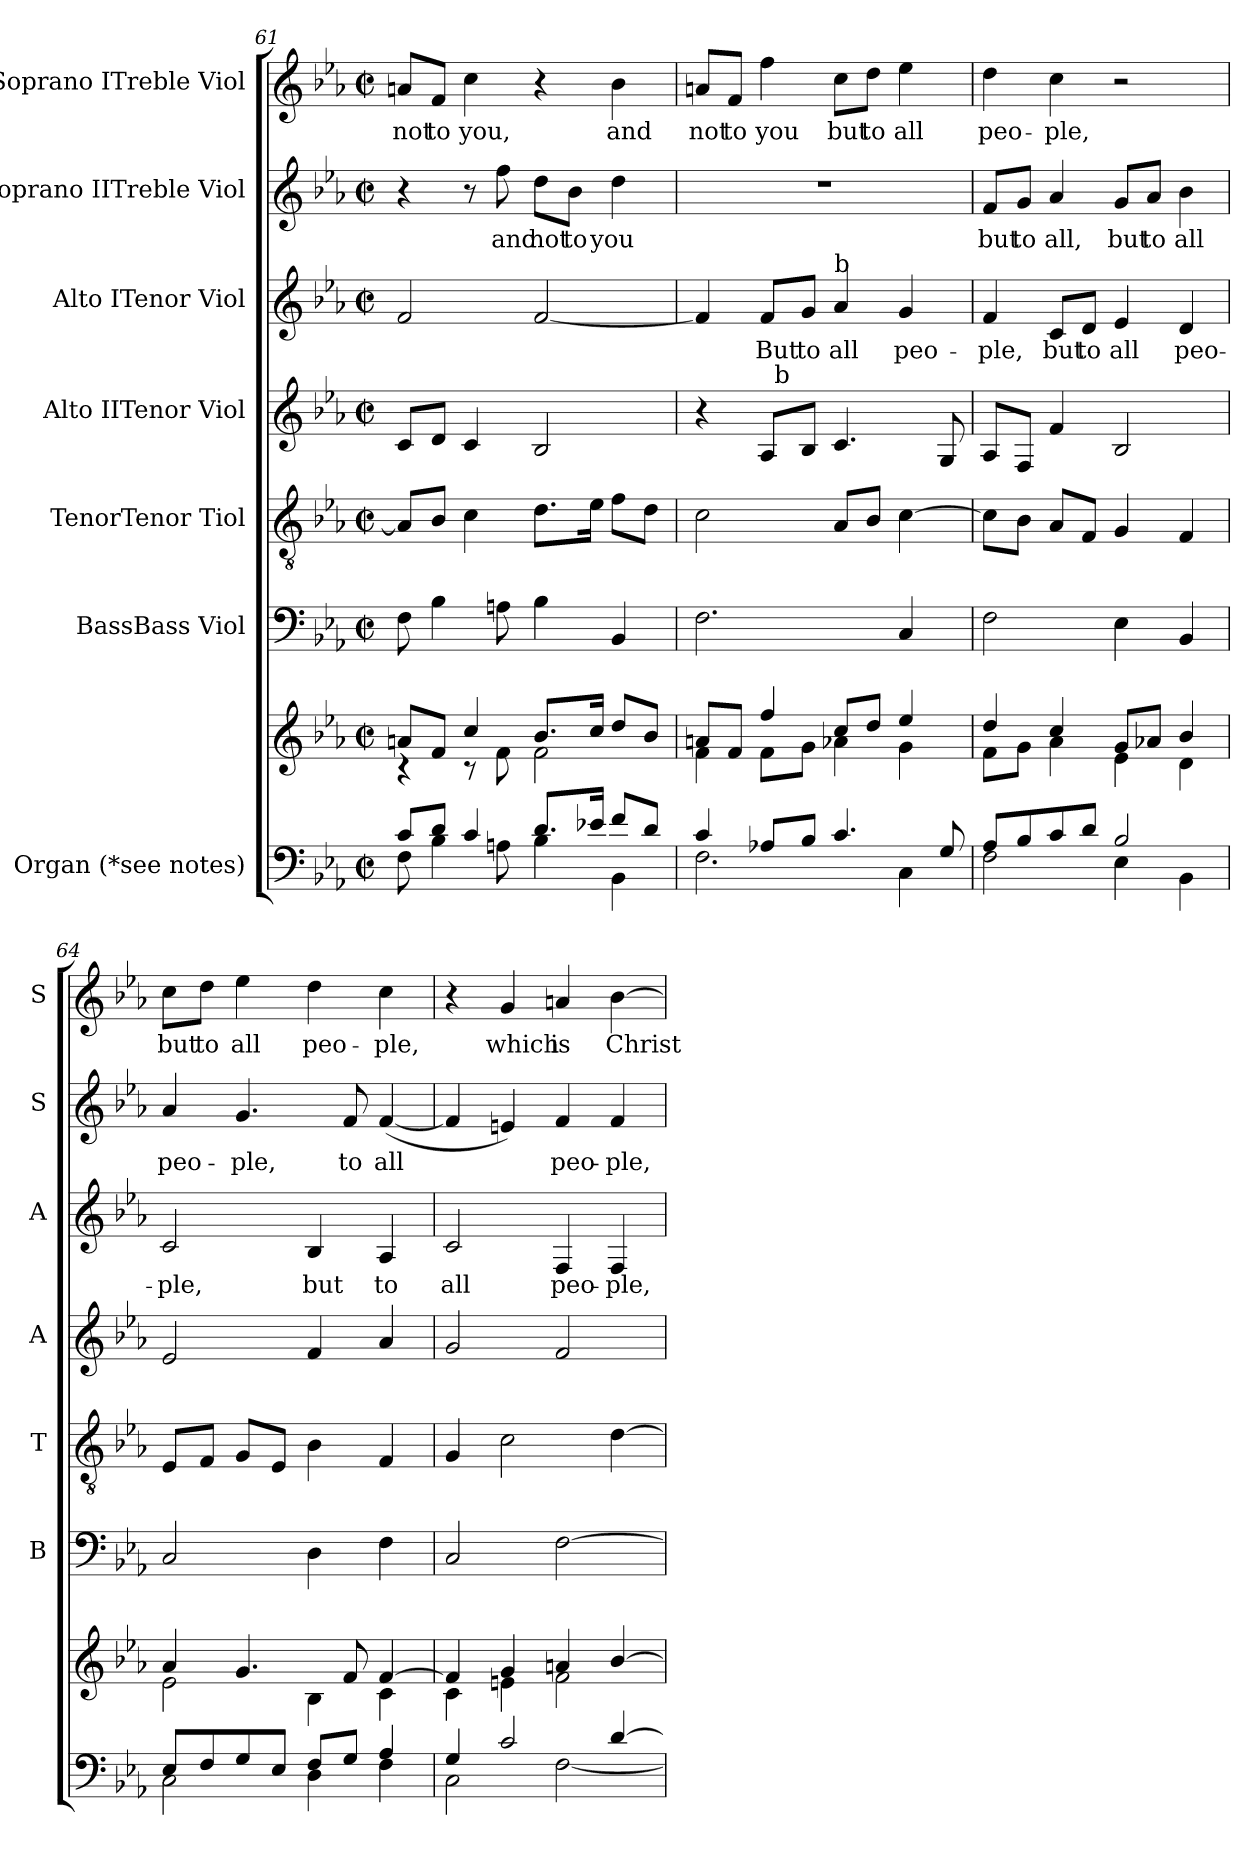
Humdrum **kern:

**kern	**kern	**kern	**kern	**kern	**kern	**text	**kern	**text	**kern	**text
*part7	*part7	*part6	*part5	*part4	*part3	*part3	*part2	*part2	*part1	*part1
*staff8	*staff7	*staff6	*staff5	*staff4	*staff3	*staff3	*staff2	*staff2	*staff1	*staff1
*I"Organ (*see notes)	*	*I"BassBass Viol	*I"TenorTenor Tiol	*I"Alto IITenor Viol	*I"Alto ITenor Viol	*	*I"Soprano IITreble Viol	*	*I"Soprano ITreble Viol	*
*	*	*I'B	*I'T	*I'A	*I'A	*	*I'S	*	*I'S	*
!!LO:PB:g=z
*clefF4	*clefG2	*clefF4	*clefGv2	*clefG2	*clefG2	*	*clefG2	*	*clefG2	*
*	*	*	*ITrd7c12	*	*	*	*	*	*	*
*k[b-e-a-]	*k[b-e-a-]	*k[b-e-a-]	*k[b-e-a-]	*k[b-e-a-]	*k[b-e-a-]	*	*k[b-e-a-]	*	*k[b-e-a-]	*
*E-:	*E-:	*E-:	*E-:	*E-:	*E-:	*	*E-:	*	*E-:	*
*M2/2	*M2/2	*M2/2	*M2/2	*M2/2	*M2/2	*	*M2/2	*	*M2/2	*
*met(c|)	*met(c|)	*met(c|)	*met(c|)	*met(c|)	*met(c|)	*	*met(c|)	*	*met(c|)	*
=61	=61	=61	=61	=61	=61	=61	=61	=61	=61	=61
*^	*^	*	*	*	*	*	*	*	*	*
!	!	!	!	!	!	!	!	!	!	!	!	!LO:LY:b
8c/L	8F\	8an/L	4rc	8F\	8AA/L]	8c/L	2f/	.	4r	.	8an/L	not
!	!	!	!	!	!	!	!	!	!	!	!	!LO:LY:b
8d/J	4B-\	8f/J	.	4B-\	8BB-/J	8d/J	.	.	.	.	8f/J	to
!	!	!	!	!	!	!	!	!	!	!	!	!LO:LY:b
4c/	.	4cc/	8rc	.	4C\	4c/	.	.	8r	.	4cc\	you,
!	!	!	!	!	!	!	!	!	!	!LO:LY:b	!	!
.	8An\	.	8f\	8An\	.	.	.	.	8ff\	and	.	.
!	!	!	!	!	!	!	!	!	!	!LO:LY:b	!	!
8.d/L	4B-\	8.b-/L	2f\	4B-\	8.D\L	2B-/	[<2f/	.	8dd\L	not	4r	.
!	!	!	!	!	!	!	!	!	!	!LO:LY:b	!	!
.	.	.	.	.	.	.	.	.	8b-\J	to	.	.
16e-X/Jk	.	16cc/Jk	.	.	16E-\Jk	.	.	.	.	.	.	.
!	!	!	!	!	!	!	!	!	!	!LO:LY:b	!	!LO:LY:b
8f/L	4BB-\	8dd/L	.	4BB-/	8F\L	.	.	.	4dd\	you	4b-\	and
8d/J	.	8b-/J	.	.	8D\J	.	.	.	.	.	.	.
=62	=62	=62	=62	=62	=62	=62	=62	=62	=62	=62	=62	=62
!	!	!	!	!	!	!	!	!	!	!	!	!LO:LY:b
*	*	*	*	*	*	*^	*	*	*	*	*	*
4c/	2.F\	8an/L	4f\	2.F\	2C\	4r	4ryy	4f/]	.	1r	.	8an/L	not
!	!	!	!	!	!	!	!	!	!	!	!	!	!LO:LY:b
.	.	8f/J	.	.	.	.	.	.	.	.	.	8f/J	to
!	!	!	!	!	!	!	!	!	!LO:LY:b	!	!	!	!LO:LY:b
8A-X/L	.	4ff/	8f\L	.	.	8A-/L	32ryy	8f/L	But	.	.	4ff\	you
!	!	!	!	!	!	!	!LO:TX:a:t=b	!	!	!	!	!	!
.	.	.	.	.	.	.	2ryy	.	.	.	.	.	.
!	!	!	!	!	!	!	!	!	!LO:LY:b	!	!	!	!
8B-/J	.	.	8g\J	.	.	8B-/J	.	8g/J	to	.	.	.	.
!	!	!	!	!	!	!	!	!LO:TX:a:t=b	!	!	!	!	!
!	!	!	!	!	!	!	!	!	!LO:LY:b	!	!	!	!LO:LY:b
4.c/	.	8cc/L	4a-X\	.	8AA-/L	4.c/	.	4a-/	all	.	.	8cc\L	but
!	!	!	!	!	!	!	!	!	!	!	!	!	!LO:LY:b
.	.	8dd/J	.	.	8BB-/J	.	.	.	.	.	.	8dd\J	to
!	!	!	!	!	!	!	!	!	!LO:LY:b	!	!	!	!LO:LY:b
.	4C\	4ee-/	4g\	4C/	[>4C\	.	.	4g/	peo-	.	.	4ee-\	all
.	.	.	.	.	.	.	8..ryy	.	.	.	.	.	.
8G/	.	.	.	.	.	8G/	.	.	.	.	.	.	.
=63	=63	=63	=63	=63	=63	=63	=63	=63	=63	=63	=63	=63	=63
!	!	!	!	!	!	!	!	!	!LO:LY:b	!	!LO:LY:b	!	!LO:LY:b
*	*	*	*	*	*	*v	*v	*	*	*	*	*	*
8A-/L	2F\	4dd/	8f\L	2F\	8C\L]	8A-/L	4f/	-ple,	8f/L	but	4dd\	peo-
!	!	!	!	!	!	!	!	!	!	!LO:LY:b	!	!
8B-/	.	.	8g\J	.	8BB-\J	8F/J	.	.	8g/J	to	.	.
!	!	!	!	!	!	!	!	!LO:LY:b	!	!LO:LY:b	!	!LO:LY:b
8c/	.	4cc/	4a-\	.	8AA-/L	4f/	8c/L	but	4a-/	all,	4cc\	-ple,
!	!	!	!	!	!	!	!	!LO:LY:b	!	!	!	!
8d/J	.	.	.	.	8FF/J	.	8d/J	to	.	.	.	.
!	!	!	!	!	!	!	!	!LO:LY:b	!	!LO:LY:b	!	!
2B-/	4E-\	8g/L	4e-\	4E-\	4GG/	2B-/	4e-/	all	8g/L	but	2r	.
!	!	!	!	!	!	!	!	!	!	!LO:LY:b	!	!
.	.	8a-X/J	.	.	.	.	.	.	8a-/J	to	.	.
!	!	!	!	!	!	!	!	!LO:LY:b	!	!LO:LY:b	!	!
.	4BB-\	4b-/	4d\	4BB-/	4FF/	.	4d/	peo-	4b-\	all	.	.
=64	=64	=64	=64	=64	=64	=64	=64	=64	=64	=64	=64	=64
!	!	!	!	!	!	!	!	!LO:LY:b	!	!LO:LY:b	!	!LO:LY:b
8E-/L	2C\	4a-/	2e-\	2C/	8EE-/L	2e-/	2c/	-ple,	4a-/	peo-	8cc\L	but
!	!	!	!	!	!	!	!	!	!	!	!	!LO:LY:b
8F/	.	.	.	.	8FF/J	.	.	.	.	.	8dd\J	to
!	!	!	!	!	!	!	!	!	!	!LO:LY:b	!	!LO:LY:b
8G/	.	4.g/	.	.	8GG/L	.	.	.	4.g/	-ple,	4ee-\	all
8E-/J	.	.	.	.	8EE-/J	.	.	.	.	.	.	.
!	!	!	!	!	!	!	!	!LO:LY:b	!	!	!	!LO:LY:b
8F/L	4D\	.	4B-\	4D\	4BB-\	4f/	4B-/	but	.	.	4dd\	peo-
!	!	!	!	!	!	!	!	!	!	!LO:LY:b	!	!
8G/J	.	8f/	.	.	.	.	.	.	8f/	to	.	.
!	!	!	!	!	!	!	!	!LO:LY:b	!	!LO:LY:b	!	!LO:LY:b
4A-/	4F\	[>4f/	4c\	4F\	4FF/	4a-/	4A-/	to	(<[<4f/	all	4cc\	-ple,
!!LO:LB:g=z
=65	=65	=65	=65	=65	=65	=65	=65	=65	=65	=65	=65	=65
!	!	!	!	!	!	!	!	!LO:LY:b	!	!	!	!
4G/	2C\	4f/]	4c\	2C/	4GG/	2g/	2c/	all	4f/]	.	4r	.
!	!	!	!	!	!	!	!	!	!	!	!	!LO:LY:b
2c/	.	4g/	4en\	.	2C\	.	.	.	4en/)	.	4g/	which
!	!	!	!	!	!	!	!	!LO:LY:b	!	!LO:LY:b	!	!LO:LY:b
.	[<2F\	4an/	2f\	[>2F\	.	2f/	4F/	peo-	4f/	peo-	4an/	is
!	!	!	!	!	!	!	!	!LO:LY:b	!	!LO:LY:b	!	!LO:LY:b
[>4d/	.	[>4b-/	.	.	[>4D\	.	4F/	-ple,	4f/	-ple,	[>4b-\	Christ
*v	*v	*	*	*	*	*	*	*	*	*	*	*
*	*v	*v	*	*	*	*	*	*	*	*	*
=	=	=	=	=	=	=	=	=	=	=
*-	*-	*-	*-	*-	*-	*-	*-	*-	*-	*-
